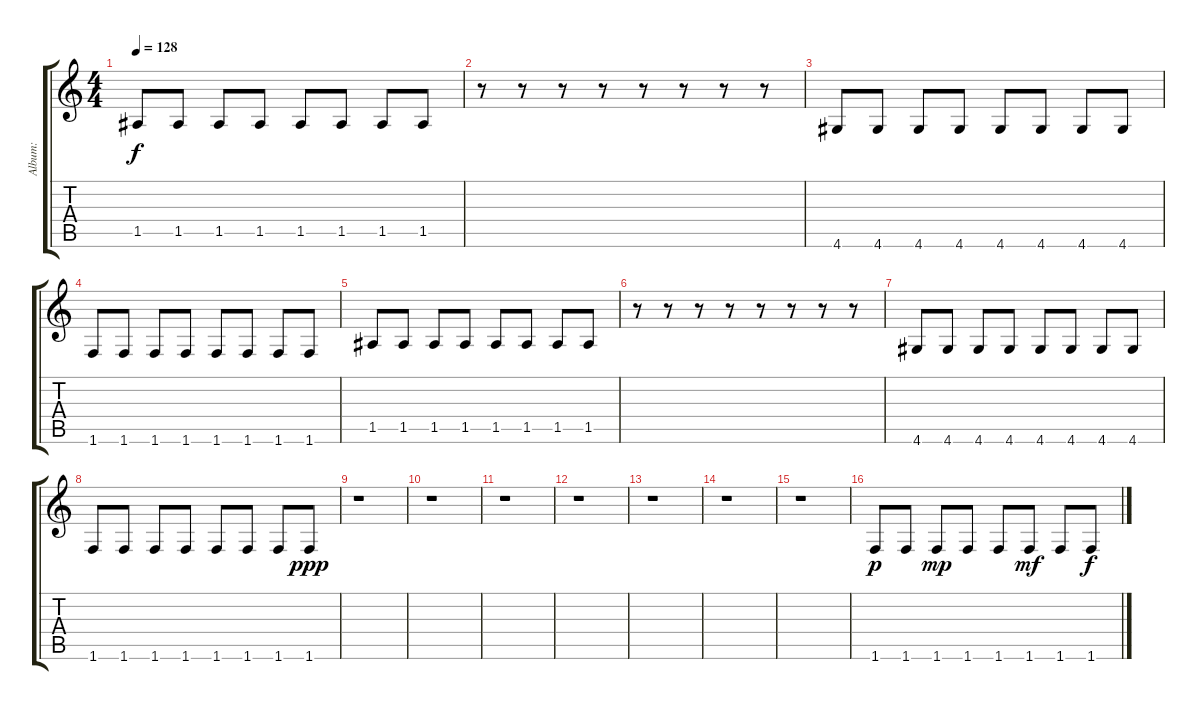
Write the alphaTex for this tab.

\track ("Album:" "Album:") {instrument synthbass1}
\staff {score tabs}
\tuning (E4 B3 G3 D3 A2 E2) {hide}
\ts (4 4)
\tempo 128
\clef g2
\ks c
1.5.8{dy f} 1.5.8 1.5.8 1.5.8 1.5.8 1.5.8 1.5.8 1.5.8 |
r.8 r.8 r.8 r.8 r.8 r.8 r.8 r.8 |
4.6.8 4.6.8 4.6.8 4.6.8 4.6.8 4.6.8 4.6.8 4.6.8 |
1.6.8 1.6.8 1.6.8 1.6.8 1.6.8 1.6.8 1.6.8 1.6.8 |
1.5.8 1.5.8 1.5.8 1.5.8 1.5.8 1.5.8 1.5.8 1.5.8 |
r.8 r.8 r.8 r.8 r.8 r.8 r.8 r.8 |
4.6.8 4.6.8 4.6.8 4.6.8 4.6.8 4.6.8 4.6.8 4.6.8 |
1.6.8 1.6.8 1.6.8 1.6.8 1.6.8 1.6.8 1.6.8 1.6.8{dy ppp} |
r.1 |
r.1 |
r.1 |
r.1 |
r.1 |
r.1 |
r.1 |
1.6.8{dy p} 1.6.8 1.6.8{dy mp} 1.6.8 1.6.8 1.6.8{dy mf} 1.6.8 1.6.8{dy f}
